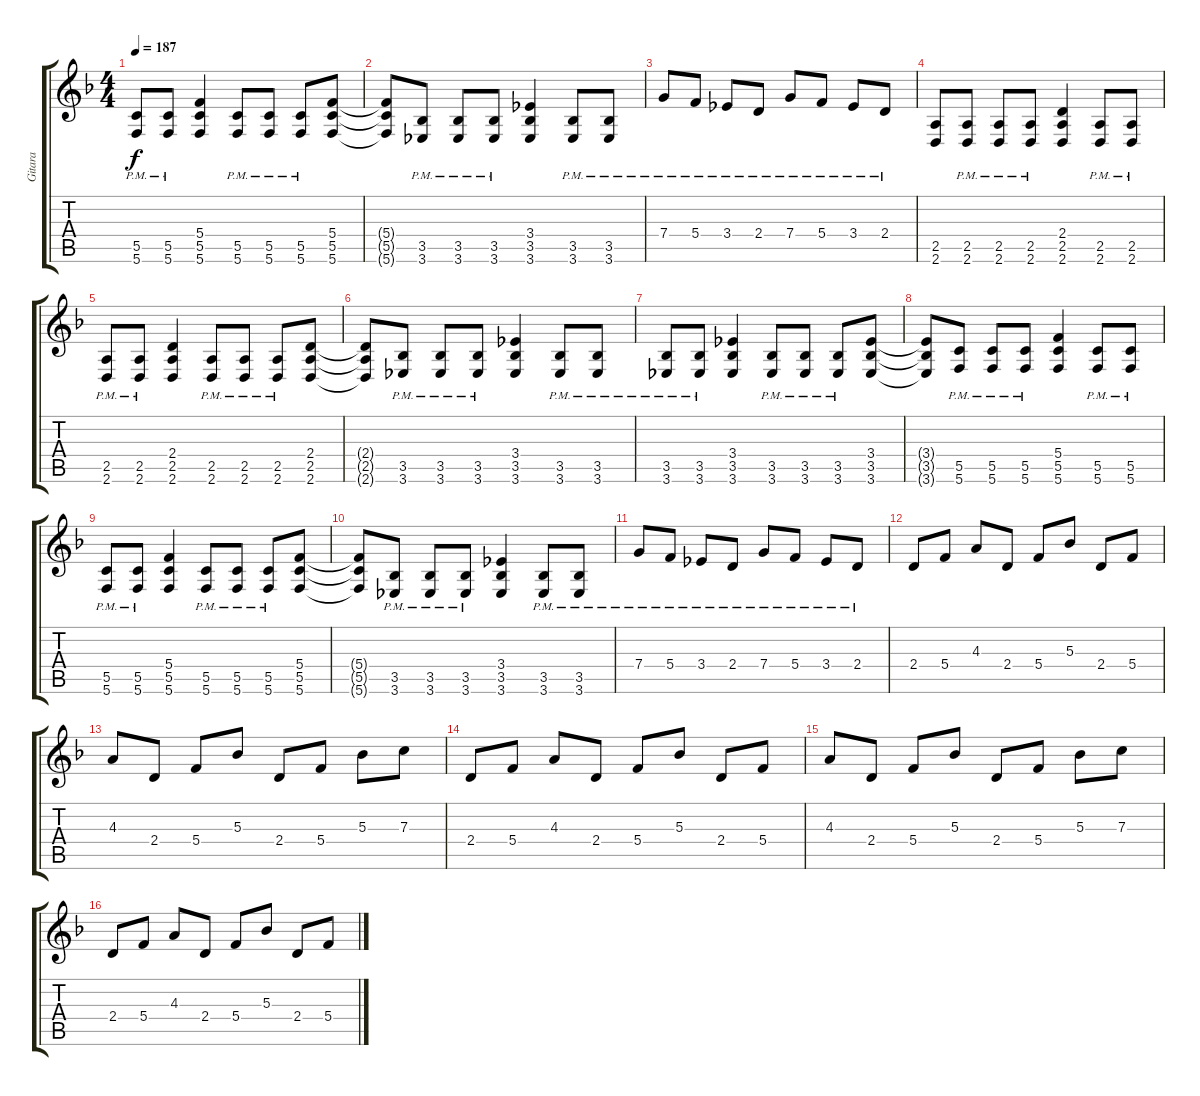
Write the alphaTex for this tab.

\track ("Gitara" "Gitara") {instrument distortionguitar}
\staff {score tabs}
\tuning (D4 A3 F3 C3 G2 C2) {hide}
\ts (4 4)
\tempo 187
\clef g2
\ks dminor
(5.5{pm} 5.6{pm}).8{dy f} (5.5{pm} 5.6{pm}).8 (5.4 5.5 5.6).4 (5.5{pm} 5.6{pm}).8 (5.5{pm} 5.6{pm}).8 (5.5{pm} 5.6{pm}).8 (5.4 5.5 5.6).8 |
(5.4{t} 5.5{t} 5.6{t}).8 (3.5{pm} 3.6{pm}).8 (3.5{pm} 3.6{pm}).8 (3.5{pm} 3.6{pm}).8 (3.4 3.5 3.6).4 (3.5{pm} 3.6{pm}).8 (3.5{pm} 3.6{pm}).8 |
7.4{pm}.8 5.4{pm}.8 3.4{pm}.8 2.4{pm}.8 7.4{pm}.8 5.4{pm}.8 3.4{pm}.8 2.4{pm}.8 |
(2.5 2.6).8 (2.5{pm} 2.6{pm}).8 (2.5{pm} 2.6{pm}).8 (2.5{pm} 2.6{pm}).8 (2.4 2.5 2.6).4 (2.5{pm} 2.6{pm}).8 (2.5{pm} 2.6{pm}).8 |
(2.5{pm} 2.6{pm}).8 (2.5{pm} 2.6{pm}).8 (2.4 2.5 2.6).4 (2.5{pm} 2.6{pm}).8 (2.5{pm} 2.6{pm}).8 (2.5{pm} 2.6{pm}).8 (2.4 2.5 2.6).8 |
(2.4{t} 2.5{t} 2.6{t}).8 (3.5{pm} 3.6{pm}).8 (3.5{pm} 3.6{pm}).8 (3.5{pm} 3.6{pm}).8 (3.4 3.5 3.6).4 (3.5{pm} 3.6{pm}).8 (3.5{pm} 3.6{pm}).8 |
(3.5{pm} 3.6{pm}).8 (3.5{pm} 3.6{pm}).8 (3.4 3.5 3.6).4 (3.5{pm} 3.6{pm}).8 (3.5{pm} 3.6{pm}).8 (3.5{pm} 3.6{pm}).8 (3.4 3.5 3.6).8 |
(3.4{t} 3.5{t} 3.6{t}).8 (5.5{pm} 5.6{pm}).8 (5.5{pm} 5.6{pm}).8 (5.5{pm} 5.6{pm}).8 (5.4 5.5 5.6).4 (5.5{pm} 5.6{pm}).8 (5.5{pm} 5.6{pm}).8 |
(5.5{pm} 5.6{pm}).8 (5.5{pm} 5.6{pm}).8 (5.4 5.5 5.6).4 (5.5{pm} 5.6{pm}).8 (5.5{pm} 5.6{pm}).8 (5.5{pm} 5.6{pm}).8 (5.4 5.5 5.6).8 |
(5.4{t} 5.5{t} 5.6{t}).8 (3.5{pm} 3.6{pm}).8 (3.5{pm} 3.6{pm}).8 (3.5{pm} 3.6{pm}).8 (3.4 3.5 3.6).4 (3.5{pm} 3.6{pm}).8 (3.5{pm} 3.6{pm}).8 |
7.4{pm}.8 5.4{pm}.8 3.4{pm}.8 2.4{pm}.8 7.4{pm}.8 5.4{pm}.8 3.4{pm}.8 2.4{pm}.8 |
2.4.8 5.4.8 4.3.8 2.4.8 5.4.8 5.3.8 2.4.8 5.4.8 |
4.3.8 2.4.8 5.4.8 5.3.8 2.4.8 5.4.8 5.3.8 7.3.8 |
2.4.8 5.4.8 4.3.8 2.4.8 5.4.8 5.3.8 2.4.8 5.4.8 |
4.3.8 2.4.8 5.4.8 5.3.8 2.4.8 5.4.8 5.3.8 7.3.8 |
2.4.8 5.4.8 4.3.8 2.4.8 5.4.8 5.3.8 2.4.8 5.4.8
